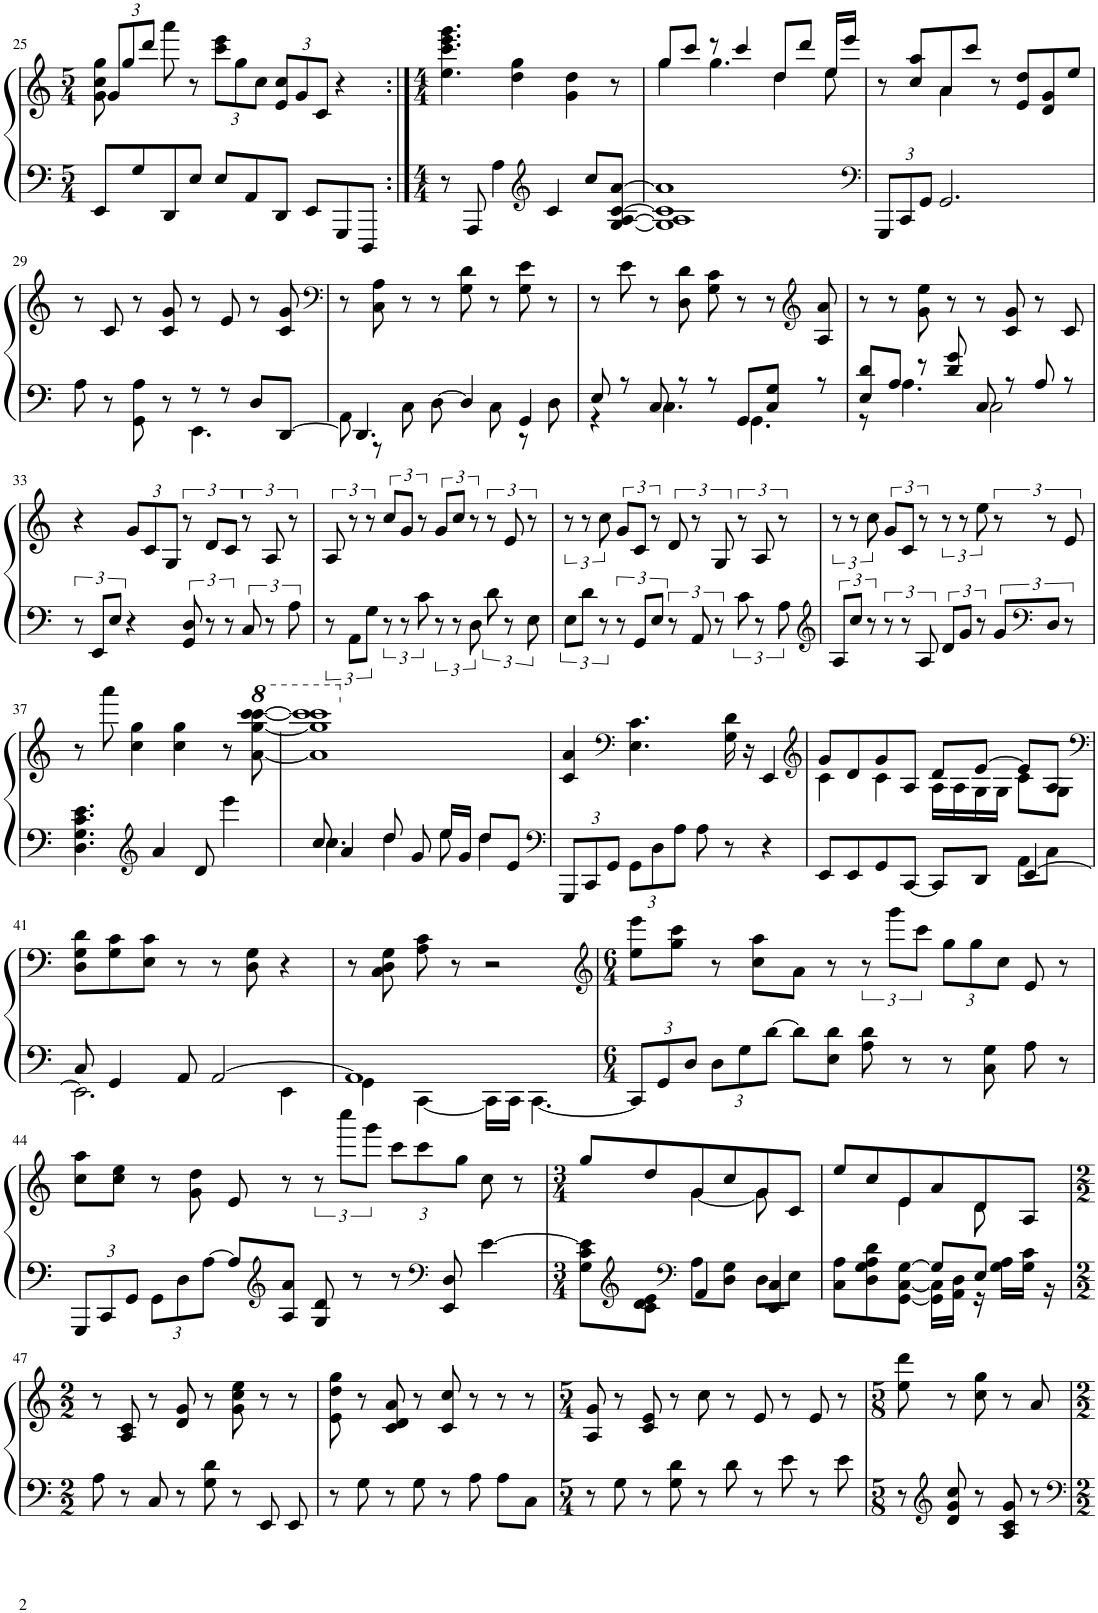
**kern	**kern
*part1	*part1
*staff2	*staff1
*I"Piano	*
*I'Pno.	*
!!LO:PB:g=z
*clefF4	*clefG2
*k[]	*k[]
*M5/4	*M5/4
*	*Xbrackettup
=25	=25
*	*^
8EE/L	12g/L	8g\ 8cc\ 8gg\
.	12gg/	.
8G/	.	1ryy
.	12ddd/J	.
8DD/	8aaa\	.
8E/J	8r	.
8E/L	12ccc\ 12eee\L	.
.	12gg\	.
8AA/	.	.
.	12cc\J	.
8DD/J	12e/ 12cc/L	.
.	12g/	.
8EE/L	.	.
.	12c/J	.
8GGG/	4r	.
8DDD/J	.	8ryy
*	*v	*v
=26:|!	=26:|!
*M4/4	*M4/4
8r	4.ee\ 4.ccc\ 4.eee\ 4.ggg\
8AAA/	.
4A\	.
.	4dd\ 4gg\
*clefG2	*
4c/	.
.	4g\ 4dd\
8cc/L	.
[8G/ [8A/ [8c/ [8a/J	8r
=27	=27
*	*^
1G] 1A] 1c] 1a]	8gg/L	4gg\
.	8ccc/J	.
.	8r	4.gg\
.	4ccc/	.
.	8dd/L	4dd\
.	8ddd/J	.
.	16ee/LL	8ee\
.	16eee/JJ	.
=28	=28	=28
*clefF4	*	*
*Xbrackettup	*	*
12GGG/L	8r	4ryy
12CC/	.	.
.	8cc/ 8aa/L	.
12GG/J	.	.
2.GG/	8a/	4a\
.	8ccc/J	.
.	8r	2ryy
.	8e/ 8dd/L	.
.	8d/ 8g/	.
.	8ee/J	.
*	*v	*v
!!LO:LB:g=z
=29	=29
*^	*
8A\	2ryy	8r
8r	.	8c/
8GG\ 8A\	.	8r
8r	.	8c/ 8g/
8r	4.EE\	8r
8r	.	8e/
8D/L	.	8r
[8DD/J	8ryy	8c/ 8g/
=30	=30	=30
*	*	*clefF4
4.DD/]	8AA\	8r
.	8r	8C\ 8A\
.	8C\	8r
[8D\	4ryy	8r
4D/]	.	8G\ 8d\
.	8C\	8r
4GG/	8r	8G\ 8e\
.	8D\	8r
=31	=31	=31
8E/	4r	8r
8r	.	8e\
8C/	4.C\	8r
8r	.	8D\ 8d\
8r	.	8G\ 8c\
8GG/L	4.GG\	8r
8C/ 8G/J	.	8r
*	*	*clefG2
8r	.	8A/ 8a/
=32	=32	=32
8E/ 8d/L	8r	8r
8A/J	4.A\	8r
8r	.	8g\ 8ee\
8d/ 8g/	.	8r
8C/	2C\	8r
8r	.	8c/ 8g/
8A/	.	8r
8r	.	8c/
*v	*v	*
!!LO:LB:g=z
=33	=33
*brackettup	*
12r	4r
12EE/L	.
12E/J	.
4r	12g/L
.	12c/
.	12G/J
*	*brackettup
12GG/ 12D/	12r
12r	12d/L
12r	12c/J
12C/	12r
12r	12A/
12A\	12r
=34	=34
12r	12A/
12AA\L	12r
12G\J	12r
12r	12cc/L
12r	12g/J
12c\	12r
12r	12g/L
12r	12cc/J
12D\	12r
12d\	12r
12r	12e/
12E\	12r
=35	=35
12E\L	12r
12d\J	12r
12r	12cc\
12r	12g/L
12GG/L	12c/J
12E/J	12r
12r	12d/
12AA/	12r
12r	12G/
12c\	12r
12r	12A/
12A\	12r
=36	=36
*clefG2	*
12A/L	12r
12cc/J	12r
4r	12cc\
.	12g/L
.	12c/J
12A/	4r
12d/L	.
12g/J	.
12r	12ee\
12g/L	12r
*clefF4	*
12D/J	12r
12r	12e/
!!LO:LB:g=z
=37	=37
4.D\ 4.G\ 4.c\ 4.e\	8r
.	8aaa\
.	4cc\ 4gg\
*clefG2	*
4a/	.
.	4cc\ 4gg\
8d/	.
4eee\	8r
*	*8va
.	[8aa\ [8ggg\ [8cccc\ [8cccc\
=38	=38
*^	*
8cc/	4.cc\	1aa] 1ggg] 1cccc] 1cccc]
4a/	.	.
8dd/	4dd\	.
8g/	.	.
16ee/LL	8ee\	.
16g/JJ	.	.
8dd/L	4dd\	.
8e/J	.	.
*v	*v	*
=39	=39
*clefF4	*
*Xbrackettup	*
*	*X8va
12GGG/L	4c/ 4a/
12CC/	.
12GG/J	.
*	*clefF4
12GG\L	4.E\ 4.c\
12D\	.
12A\J	.
8A\	.
8r	16G\ 16d\
.	16r
4r	4EE/
=40	=40
*	*clefG2
*^	*^
8EE/L	2.ryy	8g/L	4c\
8EE/	.	8d/	.
8GG/	.	8g/	4c\
[8CC/J	.	8A/J	.
8CC/L]	.	8d/L	16A\LL
.	.	.	16A\
8DD/J	.	[8e/J	16G\
.	.	.	16G\JJ
[4EE/	8AA\L	8e/L]	8c\L
.	8C\J	8A/J	8G\J
*	*	*v	*v
!!LO:LB:g=z
=41	=41	=41
*	*	*clefF4
8C/	2.EE\]	8D\ 8G\ 8d\L
4GG/	.	8G\ 8c\
.	.	8E\ 8c\J
8AA/	.	8r
[2AA/	.	8r
.	.	8D\ 8G\
.	4EE\	4r
=42	=42	=42
1AA]	4GG\	8r
.	.	8C\ 8D\ 8G\
.	[4CC\	8A\ 8c\
.	.	8r
.	16CC\LL]	2r
.	16CC\JJ	.
.	[4.CC\	.
*v	*v	*
=43	=43
*	*clefG2
*M6/4	*M6/4
12CC/L]	8ee\ 8eee\L
12GG/	.
.	8gg\ 8ccc\J
12D/J	.
12D\L	8r
12G\	.
.	8cc\ 8aa\L
[12d\J	.
8d\L]	8a\J
8E\ 8d\J	8r
8A\ 8d\	12r
.	12ggg\L
8r	.
.	12ccc\J
*	*Xbrackettup
8r	12gg\L
.	12gg\
8C\ 8G\	.
.	12cc\J
8A\	8e/
8r	8r
!!LO:LB:g=z
=44	=44
12GGG/L	8cc\ 8aa\L
12CC/	.
.	8cc\ 8ee\J
12GG/J	.
12GG\L	8r
12D\	.
.	8g\ 8dd\
[12A\J	.
8A/L]	8e/
*clefG2	*
8A/ 8a/J	8r
*	*brackettup
8G/ 8d/	12r
.	12cccc\L
8r	.
.	12ggg\J
*	*Xbrackettup
8r	12ccc\L
.	12ccc\
*clefF4	*
8EE/ 8D/	.
.	12gg\J
[4e\	8cc\
.	8r
=45	=45
*M3/4	*M3/4
*^	*^
8G\ 8c\ 8e\]L	4ryy	8gg/L	4ryy
*clefG2	*	*	*
8c\ 8d\ 8e\J	.	8dd/	.
*clefF4	*	*	*
4AA/	8A\L	8g/	[4g\
.	8D\ 8G\J	8cc/	.
4EE/ 4C/	8D\L	8g/	8g\]
.	8E\J	8c/J	8ryy
=46	=46	=46	=46
8C\ 8A\L	4.ryy	8ee/L	4ryy
8D\ 8G\ 8A\ 8d\	.	8cc/	.
[8GG\ [8C\ [8G\J	.	8e/	4e\
8G/L]	16GG\] 16C\]LL	8a/	.
.	16AA\ 16D\JJ	.	.
8E/J	16r	8d/	8d\
.	16G\ 16A\LL	.	.
8ryy	16G\ 16c\JJ	8A/J	8ryy
.	16r	.	.
*v	*v	*	*
*	*v	*v
!!LO:LB:g=z
=47	=47
*M2/2	*M2/2
8A\	8r
8r	8A/ 8c/
8C/	8r
8r	8d/ 8g/
8G\ 8d\	8r
8r	8g\ 8cc\ 8ee\
8EE/	8r
8EE/	8r
=48	=48
8r	8e\ 8dd\ 8gg\
8G\	8r
8r	8c/ 8d/ 8a/
8G\	8r
8r	8c/ 8cc/
8A\	8r
8A\L	8r
8C\J	8r
=49	=49
*M5/4	*M5/4
8r	8A/ 8g/
8G\	8r
8r	8c/ 8e/
8G\ 8d\	8r
8r	8cc\
8d\	8r
8r	8e/
8e\	8r
8r	8e/
8e\	8r
=50	=50
*M5/8	*M5/8
8r	8ee\ 8ddd\
*clefG2	*
8d/ 8g/ 8cc/	8r
8r	8cc\ 8gg\
8A/ 8c/ 8g/	8r
8r	8a/
=	=
*-	*-
